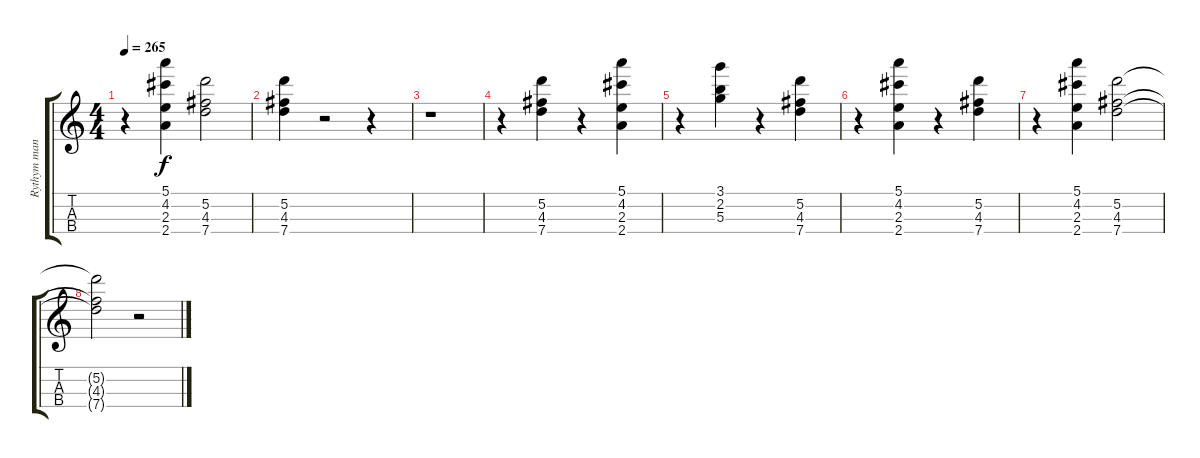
\track ("Rythym mandolin" "Rythym man") {instrument banjo}
\staff {score tabs}
\tuning (E5 A4 D4 G3) {hide}
\displaytranspose 12
\ts (4 4)
\tempo 265
\clef g2
\ks c
r.4{dy f} (5.1 4.2 2.3 2.4).4 (5.2 4.3 7.4).2 |
(5.2 4.3 7.4).4 r.2 r.4 |
r.1 |
r.4 (5.2 4.3 7.4).4 r.4 (5.1 4.2 2.3 2.4).4 |
r.4 (3.1 2.2 5.3).4 r.4 (5.2 4.3 7.4).4 |
r.4 (5.1 4.2 2.3 2.4).4 r.4 (5.2 4.3 7.4).4 |
r.4 (5.1 4.2 2.3 2.4).4 (5.2 4.3 7.4).2 |
(5.2{t} 4.3{t} 7.4{t}).2 r.2
